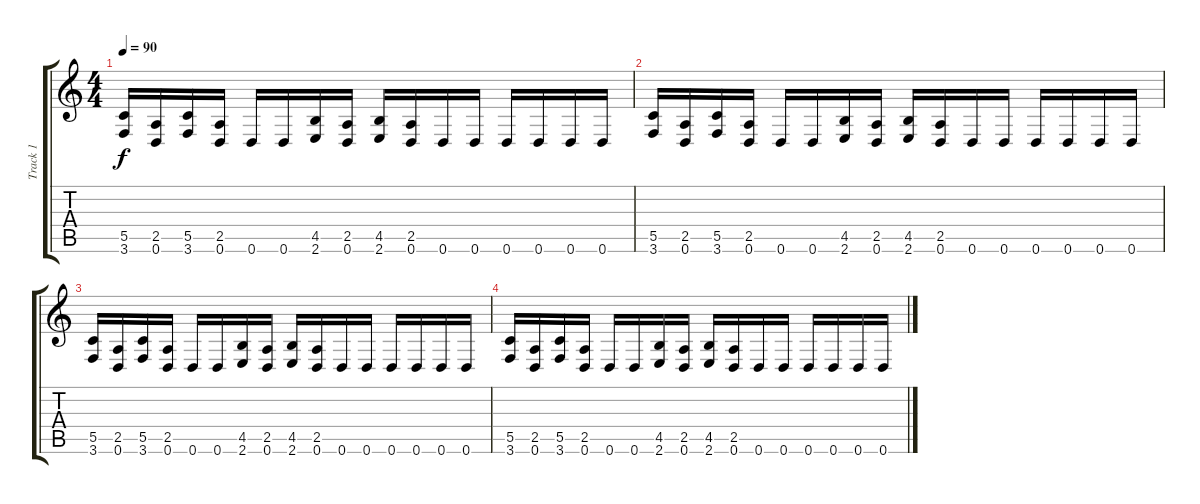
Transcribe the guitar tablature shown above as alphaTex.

\track ("Track 1" "Track 1") {instrument overdrivenguitar}
\staff {score tabs}
\tuning (D4 A3 F3 C3 G2 D2) {hide}
\ts (4 4)
\tempo 90
\clef g2
\ks c
(5.5 3.6).16{dy f volume 0} (2.5 0.6).16 (5.5 3.6).16 (2.5 0.6).16 0.6.16 0.6.16 (4.5 2.6).16 (2.5 0.6).16 (4.5 2.6).16 (2.5 0.6).16 0.6.16 0.6.16 0.6.16 0.6.16 0.6.16 0.6.16 |
(5.5 3.6).16 (2.5 0.6).16 (5.5 3.6).16 (2.5 0.6).16 0.6.16 0.6.16 (4.5 2.6).16 (2.5 0.6).16 (4.5 2.6).16 (2.5 0.6).16 0.6.16 0.6.16 0.6.16 0.6.16 0.6.16 0.6.16 |
(5.5 3.6).16 (2.5 0.6).16 (5.5 3.6).16 (2.5 0.6).16 0.6.16 0.6.16 (4.5 2.6).16 (2.5 0.6).16 (4.5 2.6).16 (2.5 0.6).16 0.6.16 0.6.16 0.6.16 0.6.16 0.6.16 0.6.16 |
(5.5 3.6).16 (2.5 0.6).16 (5.5 3.6).16 (2.5 0.6).16 0.6.16 0.6.16 (4.5 2.6).16 (2.5 0.6).16 (4.5 2.6).16 (2.5 0.6).16 0.6.16 0.6.16 0.6.16 0.6.16 0.6.16 0.6.16
